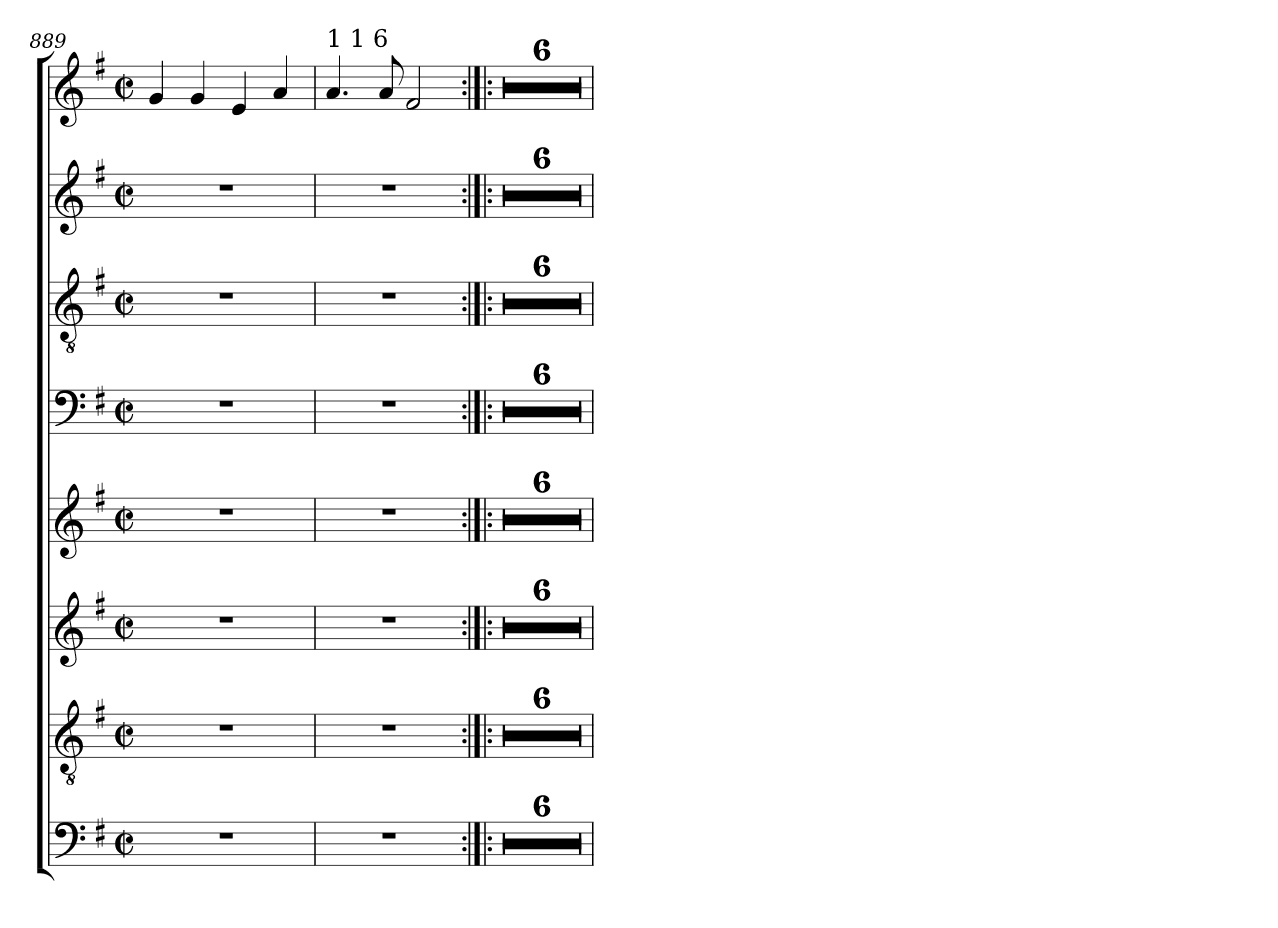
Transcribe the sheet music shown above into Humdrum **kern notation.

**kern	**kern	**kern	**kern	**kern	**kern	**kern	**kern
*part8	*part7	*part6	*part5	*part4	*part3	*part2	*part1
*staff8	*staff7	*staff6	*staff5	*staff4	*staff3	*staff2	*staff1
*clefF4	*clefGv2	*clefG2	*clefG2	*clefF4	*clefGv2	*clefG2	*clefG2
*k[f#]	*k[f#]	*k[f#]	*k[f#]	*k[f#]	*k[f#]	*k[f#]	*k[f#]
*G:	*G:	*G:	*G:	*G:	*G:	*G:	*G:
*M2/2	*M2/2	*M2/2	*M2/2	*M2/2	*M2/2	*M2/2	*M2/2
*met(c|)	*met(c|)	*met(c|)	*met(c|)	*met(c|)	*met(c|)	*met(c|)	*met(c|)
=889	=889	=889	=889	=889	=889	=889	=889
1r	1r	1r	1r	1r	1r	1r	4g/
.	.	.	.	.	.	.	4g/
.	.	.	.	.	.	.	4e/
.	.	.	.	.	.	.	4a/
!!LO:LB:g=z
=890	=890	=890	=890	=890	=890	=890	=890
!	!	!	!	!	!	!	!LO:TX:a:t=1 1 6
1r	1r	1r	1r	1r	1r	1r	4.a/
.	.	.	.	.	.	.	8a/
.	.	.	.	.	.	.	2f#/
=891:|!|:	=891:|!|:	=891:|!|:	=891:|!|:	=891:|!|:	=891:|!|:	=891:|!|:	=891:|!|:
1r	1r	1r	1r	1r	1r	1r	1r
=892	=892	=892	=892	=892	=892	=892	=892
1r	1r	1r	1r	1r	1r	1r	1r
=893	=893	=893	=893	=893	=893	=893	=893
1r	1r	1r	1r	1r	1r	1r	1r
=894	=894	=894	=894	=894	=894	=894	=894
1r	1r	1r	1r	1r	1r	1r	1r
=895	=895	=895	=895	=895	=895	=895	=895
1r	1r	1r	1r	1r	1r	1r	1r
=896	=896	=896	=896	=896	=896	=896	=896
1r	1r	1r	1r	1r	1r	1r	1r
=	=	=	=	=	=	=	=
*-	*-	*-	*-	*-	*-	*-	*-
